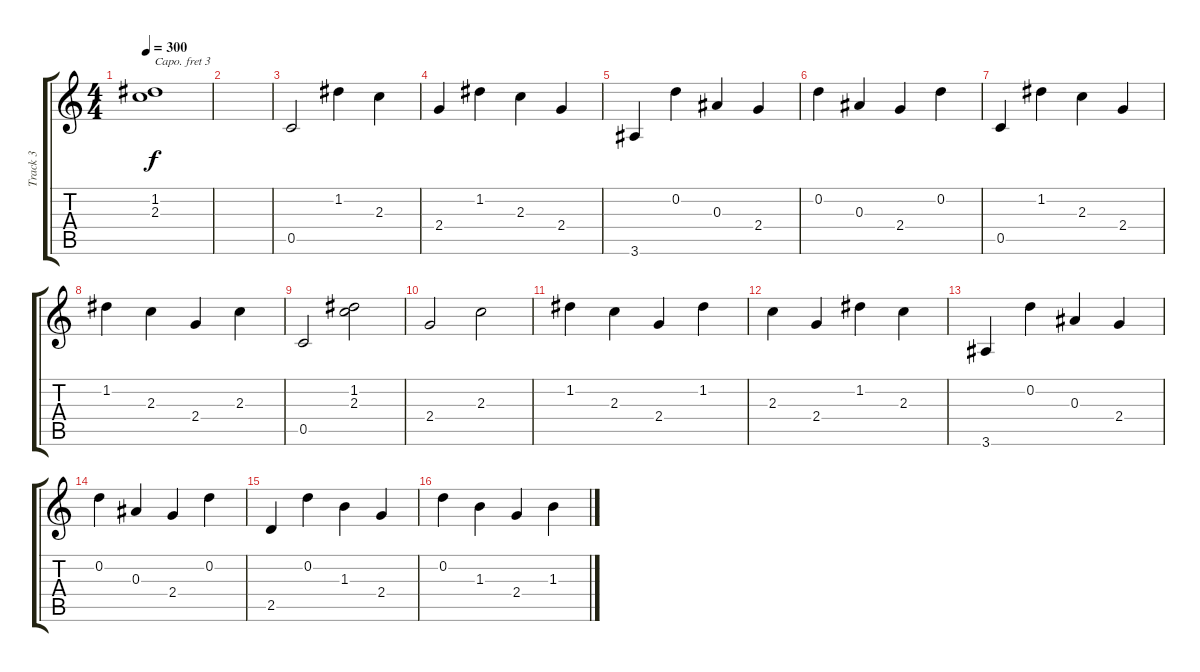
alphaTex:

\track ("Track 3" "Track 3") {instrument acousticguitarsteel}
\staff {score tabs}
\capo 3
\tuning (E4 B3 G3 D3 A2 E2) {hide}
\ts (4 4)
\tempo 300
\clef g2
\ks c
(1.2 2.3).1{dy f} |
|
0.5.2{volume 8 instrument acousticguitarsteel} 1.2.4 2.3.4 |
2.4.4 1.2.4 2.3.4 2.4.4 |
3.6.4 0.2.4 0.3.4 2.4.4 |
0.2.4 0.3.4 2.4.4 0.2.4 |
0.5.4 1.2.4 2.3.4 2.4.4 |
1.2.4 2.3.4 2.4.4 2.3.4 |
0.5.2 (1.2 2.3).2 |
2.4.2 2.3.2 |
1.2.4 2.3.4 2.4.4 1.2.4 |
2.3.4 2.4.4 1.2.4 2.3.4 |
3.6.4 0.2.4 0.3.4 2.4.4 |
0.2.4 0.3.4 2.4.4 0.2.4 |
2.5.4 0.2.4 1.3.4 2.4.4 |
0.2.4 1.3.4 2.4.4 1.3.4
